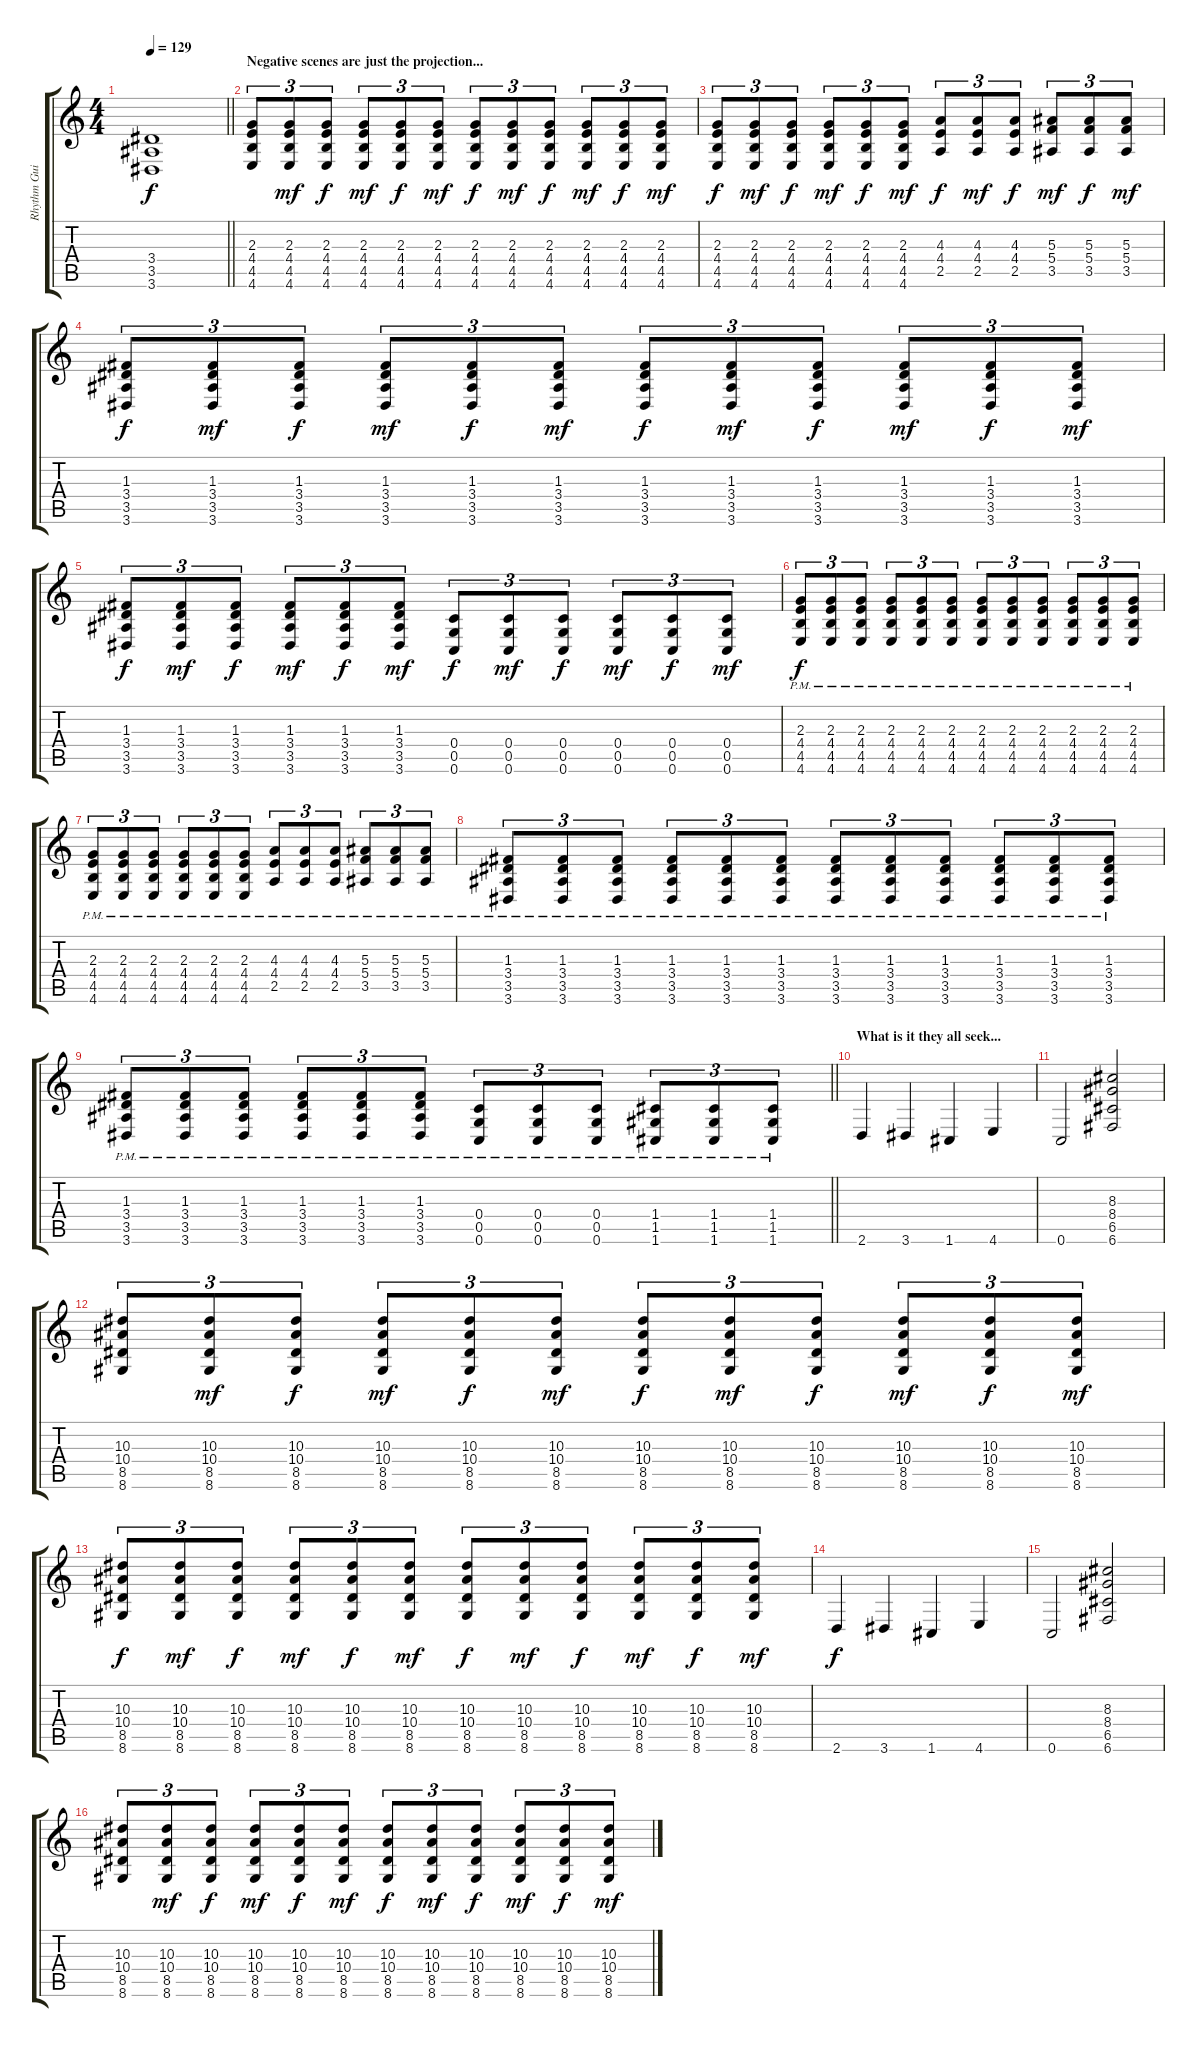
\track ("Rhythm Guitar R" "Rhythm Gui") {instrument distortionguitar}
\staff {score tabs}
\tuning (D4 A3 F3 C3 G2 C2) {hide}
\ts (4 4)
\tempo 129
\clef g2
\barLineRight lightlight
\ks c
(3.4 3.5 3.6).1{dy f} |
\section ("" "Negative scenes are just the projection...")
(2.3 4.4 4.5 4.6).8{tu (3 2)} (2.3 4.4 4.5 4.6).8{tu (3 2) dy mf} (2.3 4.4 4.5 4.6).8{tu (3 2) dy f} (2.3 4.4 4.5 4.6).8{tu (3 2) dy mf} (2.3 4.4 4.5 4.6).8{tu (3 2) dy f} (2.3 4.4 4.5 4.6).8{tu (3 2) dy mf} (2.3 4.4 4.5 4.6).8{tu (3 2) dy f} (2.3 4.4 4.5 4.6).8{tu (3 2) dy mf} (2.3 4.4 4.5 4.6).8{tu (3 2) dy f} (2.3 4.4 4.5 4.6).8{tu (3 2) dy mf} (2.3 4.4 4.5 4.6).8{tu (3 2) dy f} (2.3 4.4 4.5 4.6).8{tu (3 2) dy mf} |
(2.3 4.4 4.5 4.6).8{tu (3 2) dy f} (2.3 4.4 4.5 4.6).8{tu (3 2) dy mf} (2.3 4.4 4.5 4.6).8{tu (3 2) dy f} (2.3 4.4 4.5 4.6).8{tu (3 2) dy mf} (2.3 4.4 4.5 4.6).8{tu (3 2) dy f} (2.3 4.4 4.5 4.6).8{tu (3 2) dy mf} (4.3 4.4 2.5).8{tu (3 2) dy f} (4.3 4.4 2.5).8{tu (3 2) dy mf} (4.3 4.4 2.5).8{tu (3 2) dy f} (5.3 5.4 3.5).8{tu (3 2) dy mf} (5.3 5.4 3.5).8{tu (3 2) dy f} (5.3 5.4 3.5).8{tu (3 2) dy mf} |
(1.3 3.4 3.5 3.6).8{tu (3 2) dy f} (1.3 3.4 3.5 3.6).8{tu (3 2) dy mf} (1.3 3.4 3.5 3.6).8{tu (3 2) dy f} (1.3 3.4 3.5 3.6).8{tu (3 2) dy mf} (1.3 3.4 3.5 3.6).8{tu (3 2) dy f} (1.3 3.4 3.5 3.6).8{tu (3 2) dy mf} (1.3 3.4 3.5 3.6).8{tu (3 2) dy f} (1.3 3.4 3.5 3.6).8{tu (3 2) dy mf} (1.3 3.4 3.5 3.6).8{tu (3 2) dy f} (1.3 3.4 3.5 3.6).8{tu (3 2) dy mf} (1.3 3.4 3.5 3.6).8{tu (3 2) dy f} (1.3 3.4 3.5 3.6).8{tu (3 2) dy mf} |
(1.3 3.4 3.5 3.6).8{tu (3 2) dy f} (1.3 3.4 3.5 3.6).8{tu (3 2) dy mf} (1.3 3.4 3.5 3.6).8{tu (3 2) dy f} (1.3 3.4 3.5 3.6).8{tu (3 2) dy mf} (1.3 3.4 3.5 3.6).8{tu (3 2) dy f} (1.3 3.4 3.5 3.6).8{tu (3 2) dy mf} (0.4 0.5 0.6).8{tu (3 2) dy f} (0.4 0.5 0.6).8{tu (3 2) dy mf} (0.4 0.5 0.6).8{tu (3 2) dy f} (0.4 0.5 0.6).8{tu (3 2) dy mf} (0.4 0.5 0.6).8{tu (3 2) dy f} (0.4 0.5 0.6).8{tu (3 2) dy mf} |
(2.3{pm} 4.4{pm} 4.5{pm} 4.6{pm}).8{tu (3 2) dy f volume 13} (2.3{pm} 4.4{pm} 4.5{pm} 4.6{pm}).8{tu (3 2)} (2.3{pm} 4.4{pm} 4.5{pm} 4.6{pm}).8{tu (3 2)} (2.3{pm} 4.4{pm} 4.5{pm} 4.6{pm}).8{tu (3 2)} (2.3{pm} 4.4{pm} 4.5{pm} 4.6{pm}).8{tu (3 2)} (2.3{pm} 4.4{pm} 4.5{pm} 4.6{pm}).8{tu (3 2)} (2.3{pm} 4.4{pm} 4.5{pm} 4.6{pm}).8{tu (3 2)} (2.3{pm} 4.4{pm} 4.5{pm} 4.6{pm}).8{tu (3 2)} (2.3{pm} 4.4{pm} 4.5{pm} 4.6{pm}).8{tu (3 2)} (2.3{pm} 4.4{pm} 4.5{pm} 4.6{pm}).8{tu (3 2)} (2.3{pm} 4.4{pm} 4.5{pm} 4.6{pm}).8{tu (3 2)} (2.3{pm} 4.4{pm} 4.5{pm} 4.6{pm}).8{tu (3 2)} |
(2.3{pm} 4.4{pm} 4.5{pm} 4.6{pm}).8{tu (3 2)} (2.3{pm} 4.4{pm} 4.5{pm} 4.6{pm}).8{tu (3 2)} (2.3{pm} 4.4{pm} 4.5{pm} 4.6{pm}).8{tu (3 2)} (2.3{pm} 4.4{pm} 4.5{pm} 4.6{pm}).8{tu (3 2)} (2.3{pm} 4.4{pm} 4.5{pm} 4.6{pm}).8{tu (3 2)} (2.3{pm} 4.4{pm} 4.5{pm} 4.6{pm}).8{tu (3 2)} (4.3{pm} 4.4{pm} 2.5{pm}).8{tu (3 2)} (4.3{pm} 4.4{pm} 2.5{pm}).8{tu (3 2)} (4.3{pm} 4.4{pm} 2.5{pm}).8{tu (3 2)} (5.3{pm} 5.4{pm} 3.5{pm}).8{tu (3 2)} (5.3{pm} 5.4{pm} 3.5{pm}).8{tu (3 2)} (5.3{pm} 5.4{pm} 3.5{pm}).8{tu (3 2)} |
(1.3{pm} 3.4{pm} 3.5{pm} 3.6{pm}).8{tu (3 2)} (1.3{pm} 3.4{pm} 3.5{pm} 3.6{pm}).8{tu (3 2)} (1.3{pm} 3.4{pm} 3.5{pm} 3.6{pm}).8{tu (3 2)} (1.3{pm} 3.4{pm} 3.5{pm} 3.6{pm}).8{tu (3 2)} (1.3{pm} 3.4{pm} 3.5{pm} 3.6{pm}).8{tu (3 2)} (1.3{pm} 3.4{pm} 3.5{pm} 3.6{pm}).8{tu (3 2)} (1.3{pm} 3.4{pm} 3.5{pm} 3.6{pm}).8{tu (3 2)} (1.3{pm} 3.4{pm} 3.5{pm} 3.6{pm}).8{tu (3 2)} (1.3{pm} 3.4{pm} 3.5{pm} 3.6{pm}).8{tu (3 2)} (1.3{pm} 3.4{pm} 3.5{pm} 3.6{pm}).8{tu (3 2)} (1.3{pm} 3.4{pm} 3.5{pm} 3.6{pm}).8{tu (3 2)} (1.3{pm} 3.4{pm} 3.5{pm} 3.6{pm}).8{tu (3 2)} |
\barLineRight lightlight
(1.3{pm} 3.4{pm} 3.5{pm} 3.6{pm}).8{tu (3 2)} (1.3{pm} 3.4{pm} 3.5{pm} 3.6{pm}).8{tu (3 2)} (1.3{pm} 3.4{pm} 3.5{pm} 3.6{pm}).8{tu (3 2)} (1.3{pm} 3.4{pm} 3.5{pm} 3.6{pm}).8{tu (3 2)} (1.3{pm} 3.4{pm} 3.5{pm} 3.6{pm}).8{tu (3 2)} (1.3{pm} 3.4{pm} 3.5{pm} 3.6{pm}).8{tu (3 2)} (0.4{pm} 0.5{pm} 0.6{pm}).8{tu (3 2)} (0.4{pm} 0.5{pm} 0.6{pm}).8{tu (3 2)} (0.4{pm} 0.5{pm} 0.6{pm}).8{tu (3 2)} (1.4{pm} 1.5{pm} 1.6{pm}).8{tu (3 2)} (1.4{pm} 1.5{pm} 1.6{pm}).8{tu (3 2)} (1.4{pm} 1.5{pm} 1.6{pm}).8{tu (3 2)} |
\section ("" "What is it they all seek...")
2.6.4 3.6.4 1.6.4 4.6.4 |
0.6.2 (8.3 8.4 6.5 6.6).2{volume 10} |
(10.3 10.4 8.5 8.6).8{tu (3 2)} (10.3 10.4 8.5 8.6).8{tu (3 2) dy mf} (10.3 10.4 8.5 8.6).8{tu (3 2) dy f} (10.3 10.4 8.5 8.6).8{tu (3 2) dy mf} (10.3 10.4 8.5 8.6).8{tu (3 2) dy f} (10.3 10.4 8.5 8.6).8{tu (3 2) dy mf} (10.3 10.4 8.5 8.6).8{tu (3 2) dy f} (10.3 10.4 8.5 8.6).8{tu (3 2) dy mf} (10.3 10.4 8.5 8.6).8{tu (3 2) dy f} (10.3 10.4 8.5 8.6).8{tu (3 2) dy mf} (10.3 10.4 8.5 8.6).8{tu (3 2) dy f} (10.3 10.4 8.5 8.6).8{tu (3 2) dy mf} |
(10.3 10.4 8.5 8.6).8{tu (3 2) dy f} (10.3 10.4 8.5 8.6).8{tu (3 2) dy mf} (10.3 10.4 8.5 8.6).8{tu (3 2) dy f} (10.3 10.4 8.5 8.6).8{tu (3 2) dy mf} (10.3 10.4 8.5 8.6).8{tu (3 2) dy f} (10.3 10.4 8.5 8.6).8{tu (3 2) dy mf} (10.3 10.4 8.5 8.6).8{tu (3 2) dy f} (10.3 10.4 8.5 8.6).8{tu (3 2) dy mf} (10.3 10.4 8.5 8.6).8{tu (3 2) dy f} (10.3 10.4 8.5 8.6).8{tu (3 2) dy mf} (10.3 10.4 8.5 8.6).8{tu (3 2) dy f} (10.3 10.4 8.5 8.6).8{tu (3 2) dy mf} |
2.6.4{dy f volume 13} 3.6.4 1.6.4 4.6.4 |
0.6.2 (8.3 8.4 6.5 6.6).2{volume 10} |
(10.3 10.4 8.5 8.6).8{tu (3 2)} (10.3 10.4 8.5 8.6).8{tu (3 2) dy mf} (10.3 10.4 8.5 8.6).8{tu (3 2) dy f} (10.3 10.4 8.5 8.6).8{tu (3 2) dy mf} (10.3 10.4 8.5 8.6).8{tu (3 2) dy f} (10.3 10.4 8.5 8.6).8{tu (3 2) dy mf} (10.3 10.4 8.5 8.6).8{tu (3 2) dy f} (10.3 10.4 8.5 8.6).8{tu (3 2) dy mf} (10.3 10.4 8.5 8.6).8{tu (3 2) dy f} (10.3 10.4 8.5 8.6).8{tu (3 2) dy mf} (10.3 10.4 8.5 8.6).8{tu (3 2) dy f} (10.3 10.4 8.5 8.6).8{tu (3 2) dy mf}
